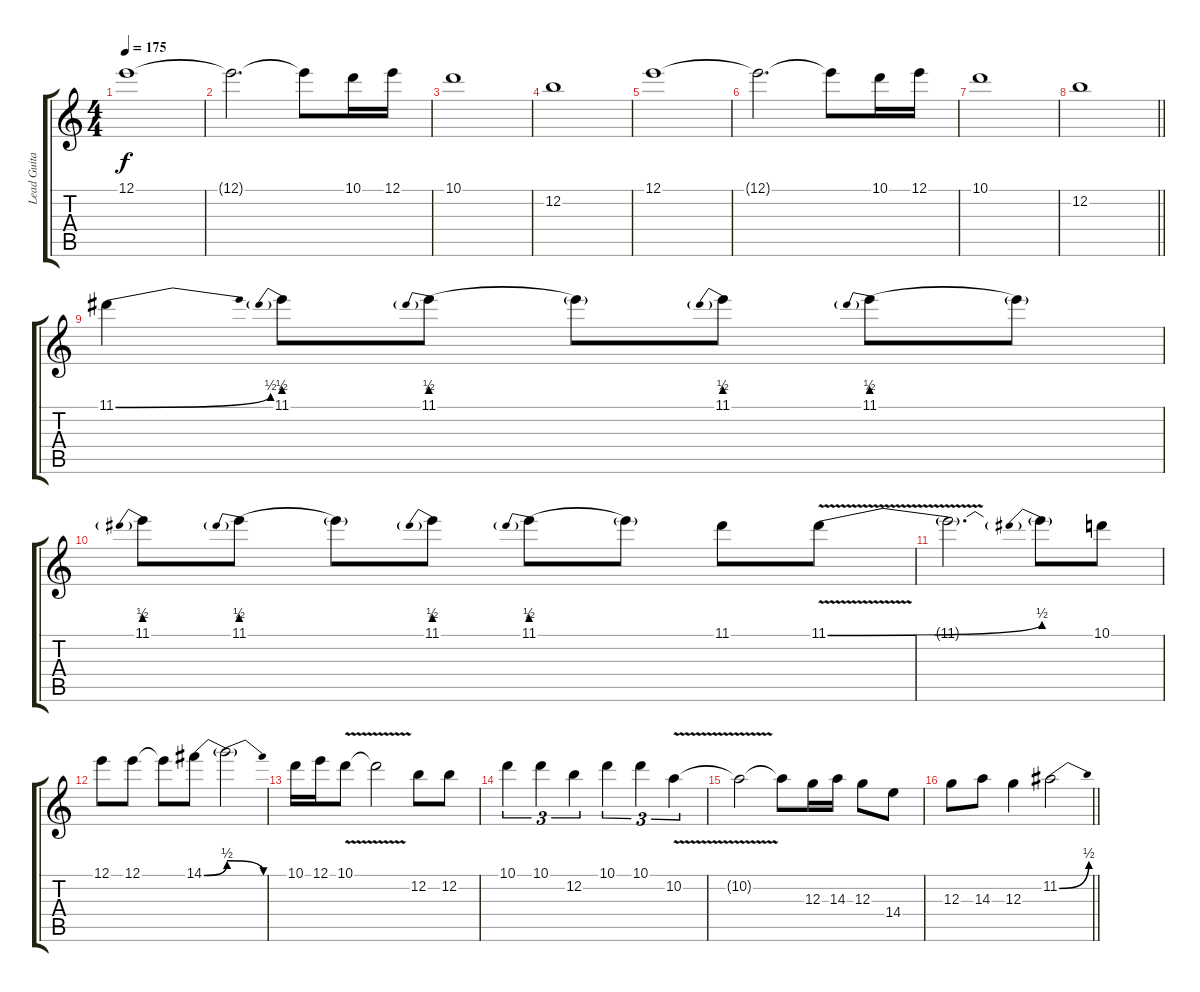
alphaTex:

\track ("Lead Guitar" "Lead Guita") {instrument overdrivenguitar}
\staff {score tabs}
\tuning (E4 B3 G3 D3 A2 E2) {hide}
\ts (4 4)
\tempo 175
\clef g2
\ks c
12.1.1{dy f} |
12.1{t}.2{d} 12.1{t}.8 10.1.16 12.1.16 |
10.1.1 |
12.2.1 |
12.1.1 |
12.1{t}.2{d} 12.1{t}.8 10.1.16 12.1.16 |
10.1.1 |
\barLineRight lightlight
12.2.1 |
11.1{be (bend 0 0 60 2)}.4 11.1{be (prebend 0 2 60 2)}.8 11.1{be (prebend 0 2 60 2)}.8 11.1{t}.8 11.1{be (prebend 0 2 60 2)}.8 11.1{be (prebend 0 2 60 2)}.8 11.1{t}.8 |
11.1{be (prebend 0 2 60 2)}.8 11.1{be (prebend 0 2 60 2)}.8 11.1{t}.8 11.1{be (prebend 0 2 60 2)}.8 11.1{be (prebend 0 2 60 2)}.8 11.1{t}.8 11.1.8 11.1{be (bend 0 0 60 2) v}.8 |
11.1{t}.2{d} 11.1{be (prebend 0 2 60 2) t}.8 10.1.8 |
12.1.8 12.1.8 12.1{t}.8 14.1{be (bend 0 0 60 2)}.8 14.1{be (release 0 2 60 0) t}.2 |
10.1.16 12.1.16 10.1{v}.8 10.1{t}.2 12.2.8 12.2.8 |
10.1.4{tu (3 2)} 10.1.4{tu (3 2)} 12.2.4{tu (3 2)} 10.1.4{tu (3 2)} 10.1.4{tu (3 2)} 10.2{v}.4{tu (3 2)} |
10.2{t}.2 10.2{t}.8 12.3.16 14.3.16 12.3.8 14.4.8 |
\barLineRight lightlight
12.3.8 14.3.8 12.3.4 11.2{be (bend 0 0 60 2)}.2
